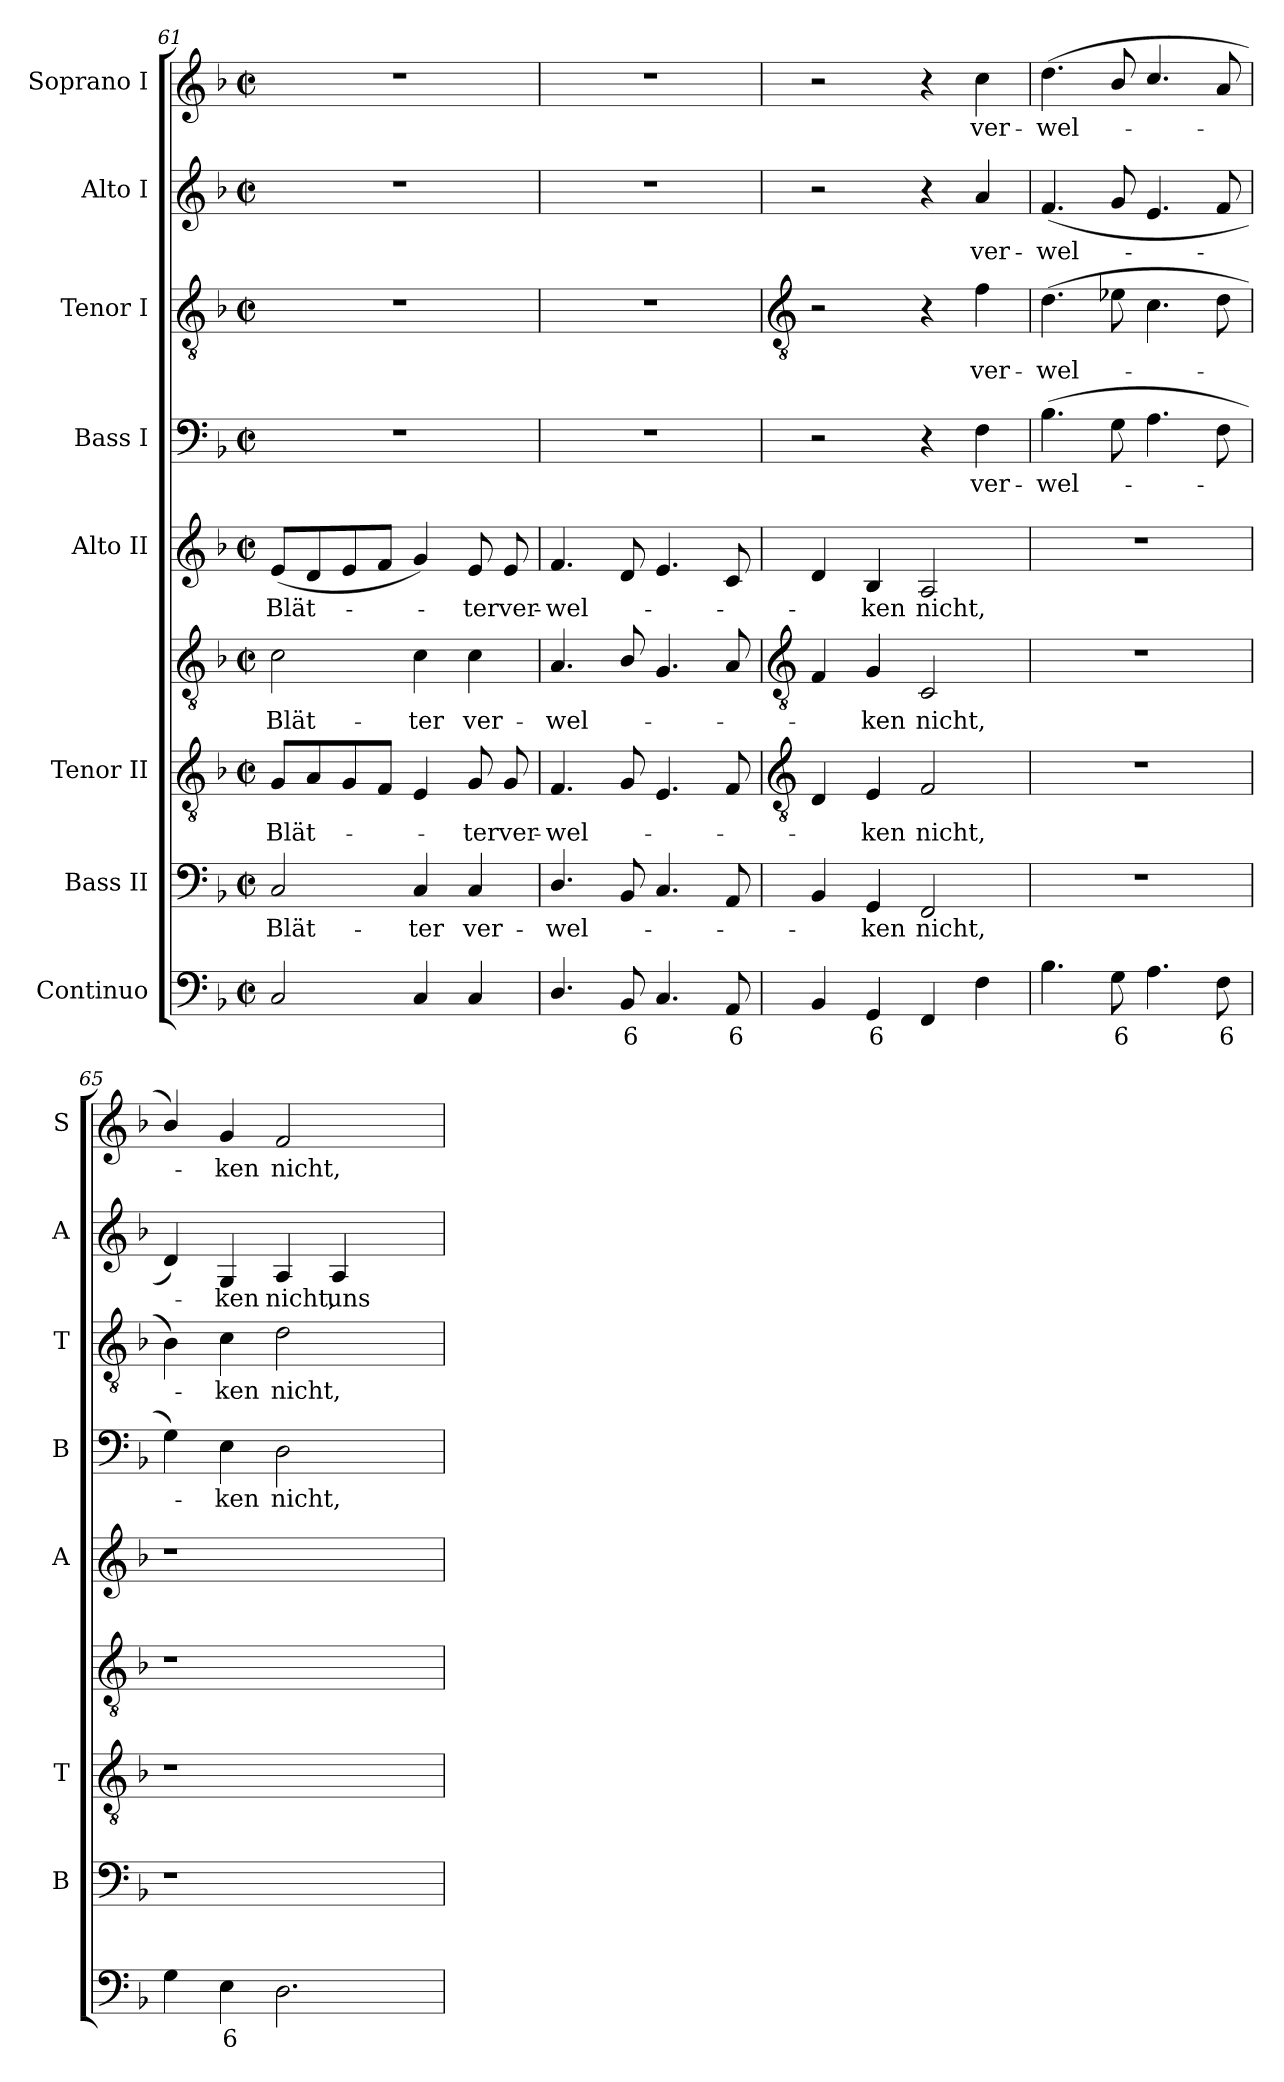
**kern	**text	**kern	**text	**kern	**text	**kern	**text	**kern	**text	**kern	**text	**kern	**text	**kern	**text	**kern	**text
*part8	*part8	*part7	*part7	*part6	*part6	*part6	*part6	*part5	*part5	*part4	*part4	*part3	*part3	*part2	*part2	*part1	*part1
*staff9	*staff9	*staff8	*staff8	*staff7	*staff7	*staff6	*staff6	*staff5	*staff5	*staff4	*staff4	*staff3	*staff3	*staff2	*staff2	*staff1	*staff1
*I"Continuo	*	*I"Bass II	*	*I"Tenor II	*	*	*	*I"Alto II	*	*I"Bass I	*	*I"Tenor I	*	*I"Alto I	*	*I"Soprano I	*
*	*	*I'B	*	*I'T	*	*	*	*I'A	*	*I'B	*	*I'T	*	*I'A	*	*I'S	*
*clefF4	*	*clefF4	*	*clefGv2	*	*clefGv2	*	*clefG2	*	*clefF4	*	*clefGv2	*	*clefG2	*	*clefG2	*
*k[b-]	*	*k[b-]	*	*k[b-]	*	*k[b-]	*	*k[b-]	*	*k[b-]	*	*k[b-]	*	*k[b-]	*	*k[b-]	*
*F:	*	*F:	*	*F:	*	*F:	*	*F:	*	*F:	*	*F:	*	*F:	*	*F:	*
*M2/2	*	*M2/2	*	*M2/2	*	*M2/2	*	*M2/2	*	*M2/2	*	*M2/2	*	*M2/2	*	*M2/2	*
*met(c|)	*	*met(c|)	*	*met(c|)	*	*met(c|)	*	*met(c|)	*	*met(c|)	*	*met(c|)	*	*met(c|)	*	*met(c|)	*
=61	=61	=61	=61	=61	=61	=61	=61	=61	=61	=61	=61	=61	=61	=61	=61	=61	=61
!	!	!	!LO:LY:b	!	!LO:LY:b	!	!LO:LY:b	!	!LO:LY:b	!	!	!	!	!	!	!	!
2C	.	2C	Blät-	8GL	-Blät-	2c	Blät-	(<8eL	Blät-	1r	.	1r	.	1r	.	1r	.
.	.	.	.	8A	.	.	.	8d	.	.	.	.	.	.	.	.	.
.	.	.	.	8G	.	.	.	8e	.	.	.	.	.	.	.	.	.
.	.	.	.	8FJ	.	.	.	8fJ	.	.	.	.	.	.	.	.	.
!	!	!	!LO:LY:b	!	!	!	!LO:LY:b	!	!	!	!	!	!	!	!	!	!
4C	.	4C	-ter	4E	.	4c	-ter	4g)	.	.	.	.	.	.	.	.	.
!	!	!	!LO:LY:b	!	!LO:LY:b	!	!LO:LY:b	!	!LO:LY:b	!	!	!	!	!	!	!	!
4C	.	4C	ver-	8G	ter	4c	ver-	8e	ter	.	.	.	.	.	.	.	.
!	!	!	!	!	!LO:LY:b	!	!	!	!LO:LY:b	!	!	!	!	!	!	!	!
.	.	.	.	8G	ver-	.	.	8e	ver-	.	.	.	.	.	.	.	.
=62	=62	=62	=62	=62	=62	=62	=62	=62	=62	=62	=62	=62	=62	=62	=62	=62	=62
!	!	!	!LO:LY:b	!	!LO:LY:b	!	!LO:LY:b	!	!LO:LY:b	!	!	!	!	!	!	!	!
4.D/	.	4.D/	-wel-	4.F	wel-	4.A	-wel-	4.f	-wel-	1r	.	1r	.	1r	.	1r	.
!	!LO:LY:b	!	!	!	!	!	!	!	!	!	!	!	!	!	!	!	!
8BB-L	6	8BB-	.	8G	.	8B-/	.	8d	.	.	.	.	.	.	.	.	.
4.C	.	4.C	.	4.E	.	4.G	.	4.e	.	.	.	.	.	.	.	.	.
!	!LO:LY:b	!	!	!	!	!	!	!	!	!	!	!	!	!	!	!	!
8AA	6	8AA	.	8F	.	8A	.	8c	.	.	.	.	.	.	.	.	.
!!LO:LB:g=z
=63	=63	=63	=63	=63	=63	=63	=63	=63	=63	=63	=63	=63	=63	=63	=63	=63	=63
*	*	*	*	*clefGv2	*	*clefGv2	*	*	*	*	*	*clefGv2	*	*	*	*	*
4BB-	.	4BB-	.	4D	.	4F	.	4d	.	2r	.	2r	.	2r	.	2r	.
!	!LO:LY:b	!	!LO:LY:b	!	!LO:LY:b	!	!LO:LY:b	!	!LO:LY:b	!	!	!	!	!	!	!	!
4GG	6	4GG	ken	4E	ken	4G	ken	4B-	ken	.	.	.	.	.	.	.	.
!	!	!	!LO:LY:b	!	!LO:LY:b	!	!LO:LY:b	!	!LO:LY:b	!	!	!	!	!	!	!	!
4FF	.	2FF	nicht,	2F	nicht,	2C	nicht,	2A	nicht,	4r	.	4r	.	4r	.	4r	.
!	!	!	!	!	!	!	!	!	!	!	!LO:LY:b	!	!LO:LY:b	!	!LO:LY:b	!	!LO:LY:b
4F	.	.	.	.	.	.	.	.	.	4F	ver-	4f	ver-	4a	ver-	4cc	ver-
=64	=64	=64	=64	=64	=64	=64	=64	=64	=64	=64	=64	=64	=64	=64	=64	=64	=64
!	!	!	!	!	!	!	!	!	!	!	!LO:LY:b	!	!LO:LY:b	!	!LO:LY:b	!	!LO:LY:b
4.B-	.	1r	.	1r	.	1r	.	1r	.	(>4.B-	-wel-	(>4.d	-wel-	(<4.f	-wel-	(<4.dd	-wel-
!	!LO:LY:b	!	!	!	!	!	!	!	!	!	!	!	!	!	!	!	!
8GL	6	.	.	.	.	.	.	.	.	8G	.	8e-X	.	8g	.	8b-/	.
4.A	.	.	.	.	.	.	.	.	.	4.A	.	4.c	.	4.e	.	4.cc/	.
!	!LO:LY:b	!	!	!	!	!	!	!	!	!	!	!	!	!	!	!	!
8F	6	.	.	.	.	.	.	.	.	8F	.	8d	.	8f	.	8a	.
=65	=65	=65	=65	=65	=65	=65	=65	=65	=65	=65	=65	=65	=65	=65	=65	=65	=65
4G	.	1r	.	1r	.	1r	.	1r	.	4G)	.	4B-)	.	4d)	.	4b-/)	.
!	!LO:LY:b	!	!	!	!	!	!	!	!	!	!LO:LY:b	!	!LO:LY:b	!	!LO:LY:b	!	!LO:LY:b
4E	6	.	.	.	.	.	.	.	.	4E	ken	4c	ken	4G	ken	4g	ken
!	!	!	!	!	!	!	!	!	!	!	!LO:LY:b	!	!LO:LY:b	!	!LO:LY:b	!	!LO:LY:b
2.D	.	.	.	.	.	.	.	.	.	2D	nicht,	2d	nicht,	4A	nicht,	2f	nicht,
!	!	!	!	!	!	!	!	!	!	!	!	!	!	!	!LO:LY:b	!	!
.	.	.	.	.	.	.	.	.	.	.	.	.	.	4A	uns	.	.
.	.	4ryy	.	4ryy	.	4ryy	.	4ryy	.	4ryy	.	4ryy	.	4ryy	.	4ryy	.
=	=	=	=	=	=	=	=	=	=	=	=	=	=	=	=	=	=
*-	*-	*-	*-	*-	*-	*-	*-	*-	*-	*-	*-	*-	*-	*-	*-	*-	*-
